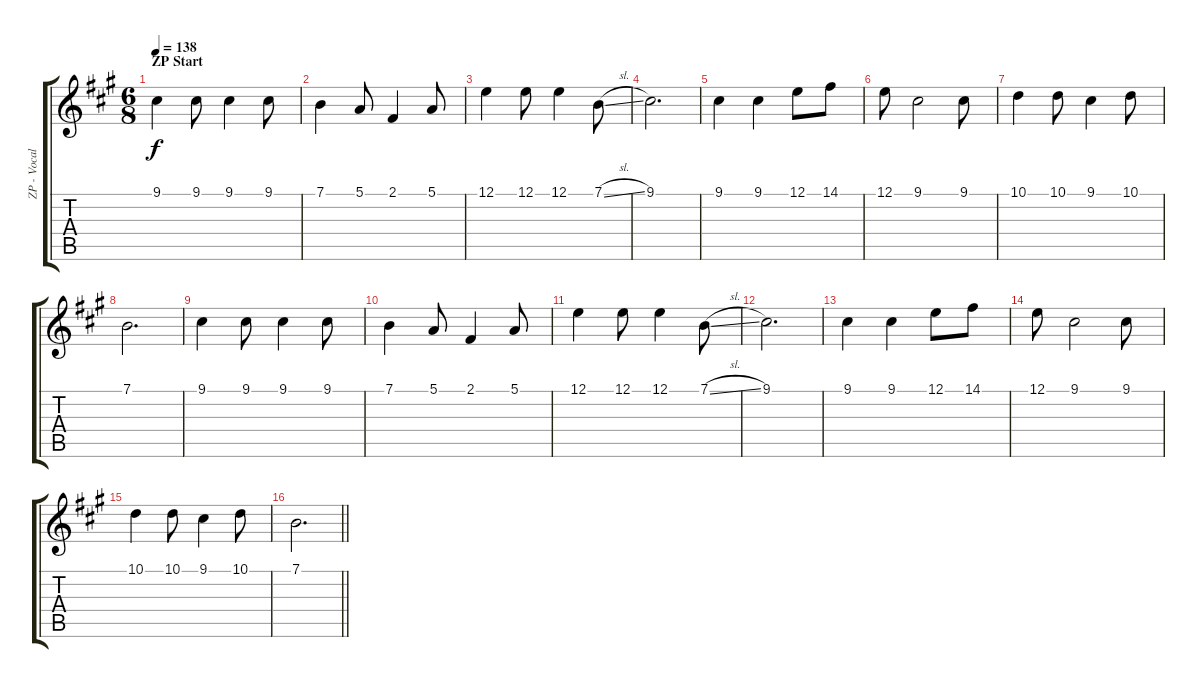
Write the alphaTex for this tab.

\track ("ZP - Vocals" "ZP - Vocal") {instrument pad4choir}
\staff {score tabs}
\tuning (E4 B3 G3 D3 A2 E2) {hide}
\ts (6 8)
\section ("" "ZP Start")
\tempo 138
\clef g2
\ks a
9.1.4{dy f} 9.1.8 9.1.4 9.1.8 |
7.1.4 5.1.8 2.1.4 5.1.8 |
12.1.4 12.1.8 12.1.4 7.1{sl}.8 |
9.1.2{d} |
9.1.4 9.1.4 12.1.8 14.1.8 |
12.1.8 9.1.2 9.1.8 |
10.1.4 10.1.8 9.1.4 10.1.8 |
7.1.2{d} |
9.1.4 9.1.8 9.1.4 9.1.8 |
7.1.4 5.1.8 2.1.4 5.1.8 |
12.1.4 12.1.8 12.1.4 7.1{sl}.8 |
9.1.2{d} |
9.1.4 9.1.4 12.1.8 14.1.8 |
12.1.8 9.1.2 9.1.8 |
10.1.4 10.1.8 9.1.4 10.1.8 |
\barLineRight lightlight
7.1.2{d}
